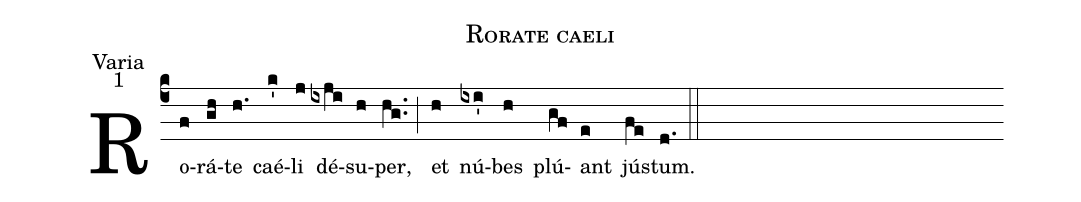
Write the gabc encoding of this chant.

name:Rorate caeli;
office-part:Varia;
mode:1;
%%
(c4)Ro(f)rá(gh)te(h.) caé(k')li(j) dé(ixji)su(h)per,(hg..) (;) et(h) nú(ixi')bes(h) plú(gf)ant(e) jús(fe)tum.(d.) (::)
